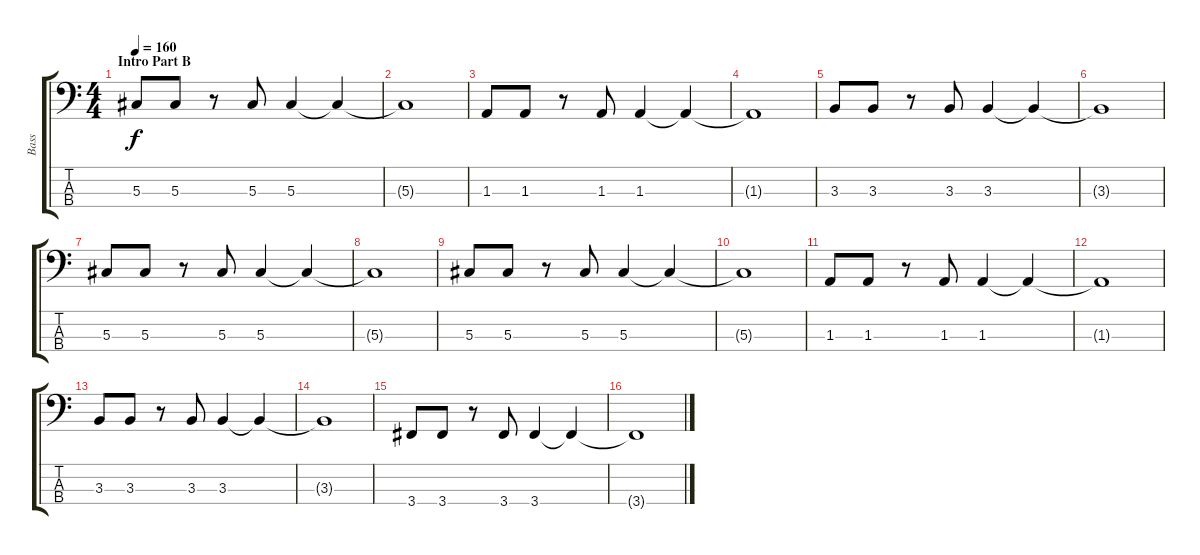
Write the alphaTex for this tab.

\track ("Bass" "Bass") {instrument electricbassfinger}
\staff {score tabs}
\tuning (Gb2 Db2 Ab1 Eb1) {hide}
\ts (4 4)
\section ("" "Intro Part B")
\tempo 160
\clef f4
\ks c
5.3.8{dy f} 5.3.8 r.8 5.3.8 5.3.4 5.3{t}.4 |
5.3{t}.1 |
1.3.8 1.3.8 r.8 1.3.8 1.3.4 1.3{t}.4 |
1.3{t}.1 |
3.3.8 3.3.8 r.8 3.3.8 3.3.4 3.3{t}.4 |
3.3{t}.1 |
5.3.8 5.3.8 r.8 5.3.8 5.3.4 5.3{t}.4 |
5.3{t}.1 |
5.3.8 5.3.8 r.8 5.3.8 5.3.4 5.3{t}.4 |
5.3{t}.1 |
1.3.8 1.3.8 r.8 1.3.8 1.3.4 1.3{t}.4 |
1.3{t}.1 |
3.3.8 3.3.8 r.8 3.3.8 3.3.4 3.3{t}.4 |
3.3{t}.1 |
3.4.8 3.4.8 r.8 3.4.8 3.4.4 3.4{t}.4 |
3.4{t}.1
